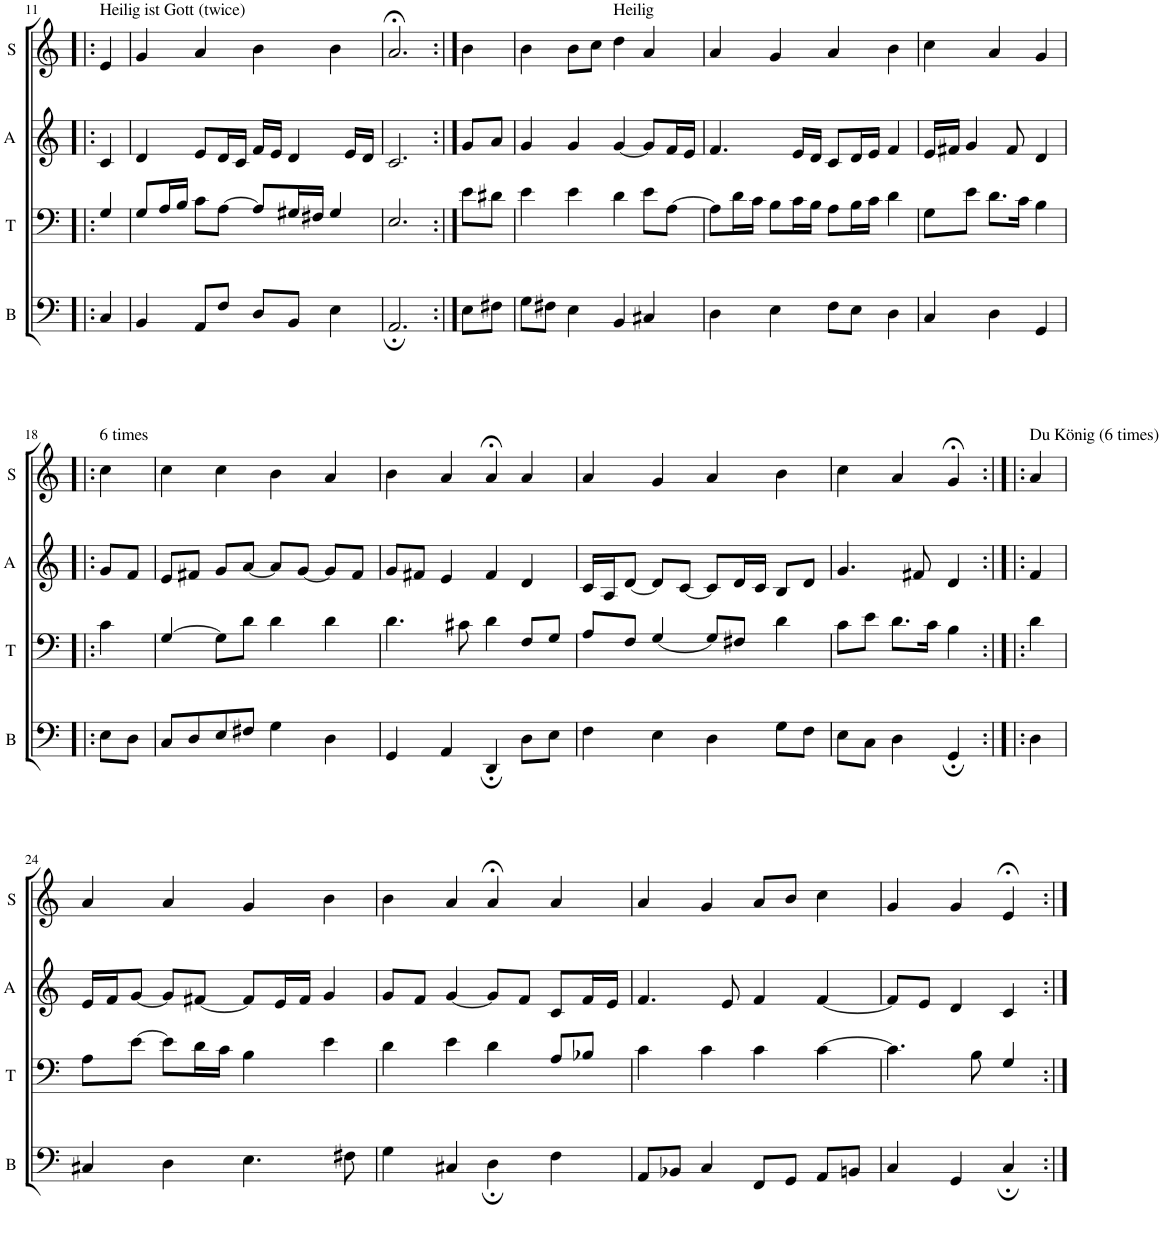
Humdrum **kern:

**kern	**kern	**kern	**kern
*part4	*part3	*part2	*part1
*staff4	*staff3	*staff2	*staff1
*I"B	*I"T	*I"A	*I"S
*I'B	*I'T	*I'A	*I'S
!!LO:PB:g=z
*clefF4	*clefF4	*clefG2	*clefG2
*k[]	*k[]	*k[]	*k[]
*M4/4	*M4/4	*M4/4	*M4/4
=11!|:	=11!|:	=11!|:	=11!|:
!	!	!	!LO:TX:a:t=Heilig ist Gott (twice)
4C/	4G/	4c/	4e/
=12	=12	=12	=12
4BB/	8G/L	4d/	4g/
.	16A/L	.	.
.	16B/JJ	.	.
8AA/L	8c\L	8e/L	4a/
8F/J	[8A\J	16d/L	.
.	.	16c/JJ	.
8D/L	8A/L]	16f/LL	4b\
.	.	16e/JJ	.
8BB/J	16G#X/L	4d/	.
.	16F#X/JJ	.	.
4E\	4G#/	.	4b\
.	.	16e/LL	.
.	.	16d/JJ	.
=13	=13	=13	=13
2.AA;/	2.E/	2.c/	2.a;</
=14:|!	=14:|!	=14:|!	=14:|!
8E\L	8e\L	8g/L	4b\
8F#X\J	8d#X\J	8a/J	.
=15	=15	=15	=15
8G\L	4e\	4g/	4b\
8F#X\J	.	.	.
4E\	4e\	4g/	8b\L
.	.	.	8cc\J
!	!	!	!LO:TX:a:t=Heilig
4BB/	4d\	[4g/	4dd\
4C#X/	8e\L	8g/L]	4a/
.	[8A\J	16f/L	.
.	.	16e/JJ	.
=16	=16	=16	=16
4D\	8A\L]	4.f/	4a/
.	16d\L	.	.
.	16c\JJ	.	.
4E\	8B\L	.	4g/
.	16c\L	16e/LL	.
.	16B\JJ	16d/JJ	.
8F\L	8A\L	8c/L	4a/
8E\J	16B\L	16d/L	.
.	16c\JJ	16e/JJ	.
4D\	4d\	4f/	4b\
=17	=17	=17	=17
4C/	8G\L	16e/LL	4cc\
.	.	16f#X/JJ	.
.	8e\J	4g/	.
4D\	8.d\L	.	4a/
.	.	8f#/	.
.	16c\Jk	.	.
4GG/	4B\	4d/	4g/
!!LO:LB:g=z
=18!|:	=18!|:	=18!|:	=18!|:
!	!	!	!LO:TX:a:t=6 times
8E\L	4c\	8g/L	4cc\
8D\J	.	8f/J	.
=19	=19	=19	=19
8C/L	[4G/	8e/L	4cc\
8D/	.	8f#X/J	.
8E/	8G\L]	8g/L	4cc\
8F#X/J	8d\J	[8a/J	.
4G\	4d\	8a/L]	4b\
.	.	[8g/J	.
4D\	4d\	8g/L]	4a/
.	.	8f#/J	.
=20	=20	=20	=20
4GG/	4.d\	8g/L	4b\
.	.	8f#X/J	.
4AA/	.	4e/	4a/
.	8c#X\	.	.
4DD;/	4d\	4f#/	4a;</
8D\L	8F/L	4d/	4a/
8E\J	8G/J	.	.
=21	=21	=21	=21
4F\	8A/L	16c/LL	4a/
.	.	16A/J	.
.	8F/J	[8d/J	.
4E\	[4G/	8d/L]	4g/
.	.	[8c/J	.
4D\	8G/L]	8c/L]	4a/
.	8F#X/J	16d/L	.
.	.	16c/JJ	.
8G\L	4d\	8B/L	4b\
8F\J	.	8d/J	.
=22	=22	=22	=22
8E\L	8c\L	4.g/	4cc\
8C\J	8e\J	.	.
4D\	8.d\L	.	4a/
.	.	8f#X/	.
.	16c\Jk	.	.
4GG;/	4B\	4d/	4g;</
=23:|!|:	=23:|!|:	=23:|!|:	=23:|!|:
!	!	!	!LO:TX:a:t=Du König (6 times)
4D\	4d\	4f/	4a/
!!LO:LB:g=z
=24	=24	=24	=24
4C#X/	8A\L	16e/LL	4a/
.	.	16f/J	.
.	[8e\J	[8g/J	.
4D\	8e\L]	8g/L]	4a/
.	16d\L	[8f#X/J	.
.	16c\JJ	.	.
4.E\	4B\	8f#/L]	4g/
.	.	16e/L	.
.	.	16f#/JJ	.
.	4e\	4g/	4b\
8F#X\	.	.	.
=25	=25	=25	=25
4G\	4d\	8g/L	4b\
.	.	8f/J	.
4C#X/	4e\	[4g/	4a/
4D;\	4d\	8g/L]	4a;</
.	.	8f/J	.
4F\	8A/L	8c/L	4a/
.	8B-X/J	16f/L	.
.	.	16e/JJ	.
=26	=26	=26	=26
8AA/L	4c\	4.f/	4a/
8BB-X/J	.	.	.
4C/	4c\	.	4g/
.	.	8e/	.
8FF/L	4c\	4f/	8a/L
8GG/J	.	.	8b/J
8AA/L	[4c\	[4f/	4cc\
8BBn/J	.	.	.
=27	=27	=27	=27
4C/	4.c\]	8f/L]	4g/
.	.	8e/J	.
4GG/	.	4d/	4g/
.	8B\	.	.
4C;/	4G/	4c/	4e;</
=:|!	=:|!	=:|!	=:|!
*-	*-	*-	*-
